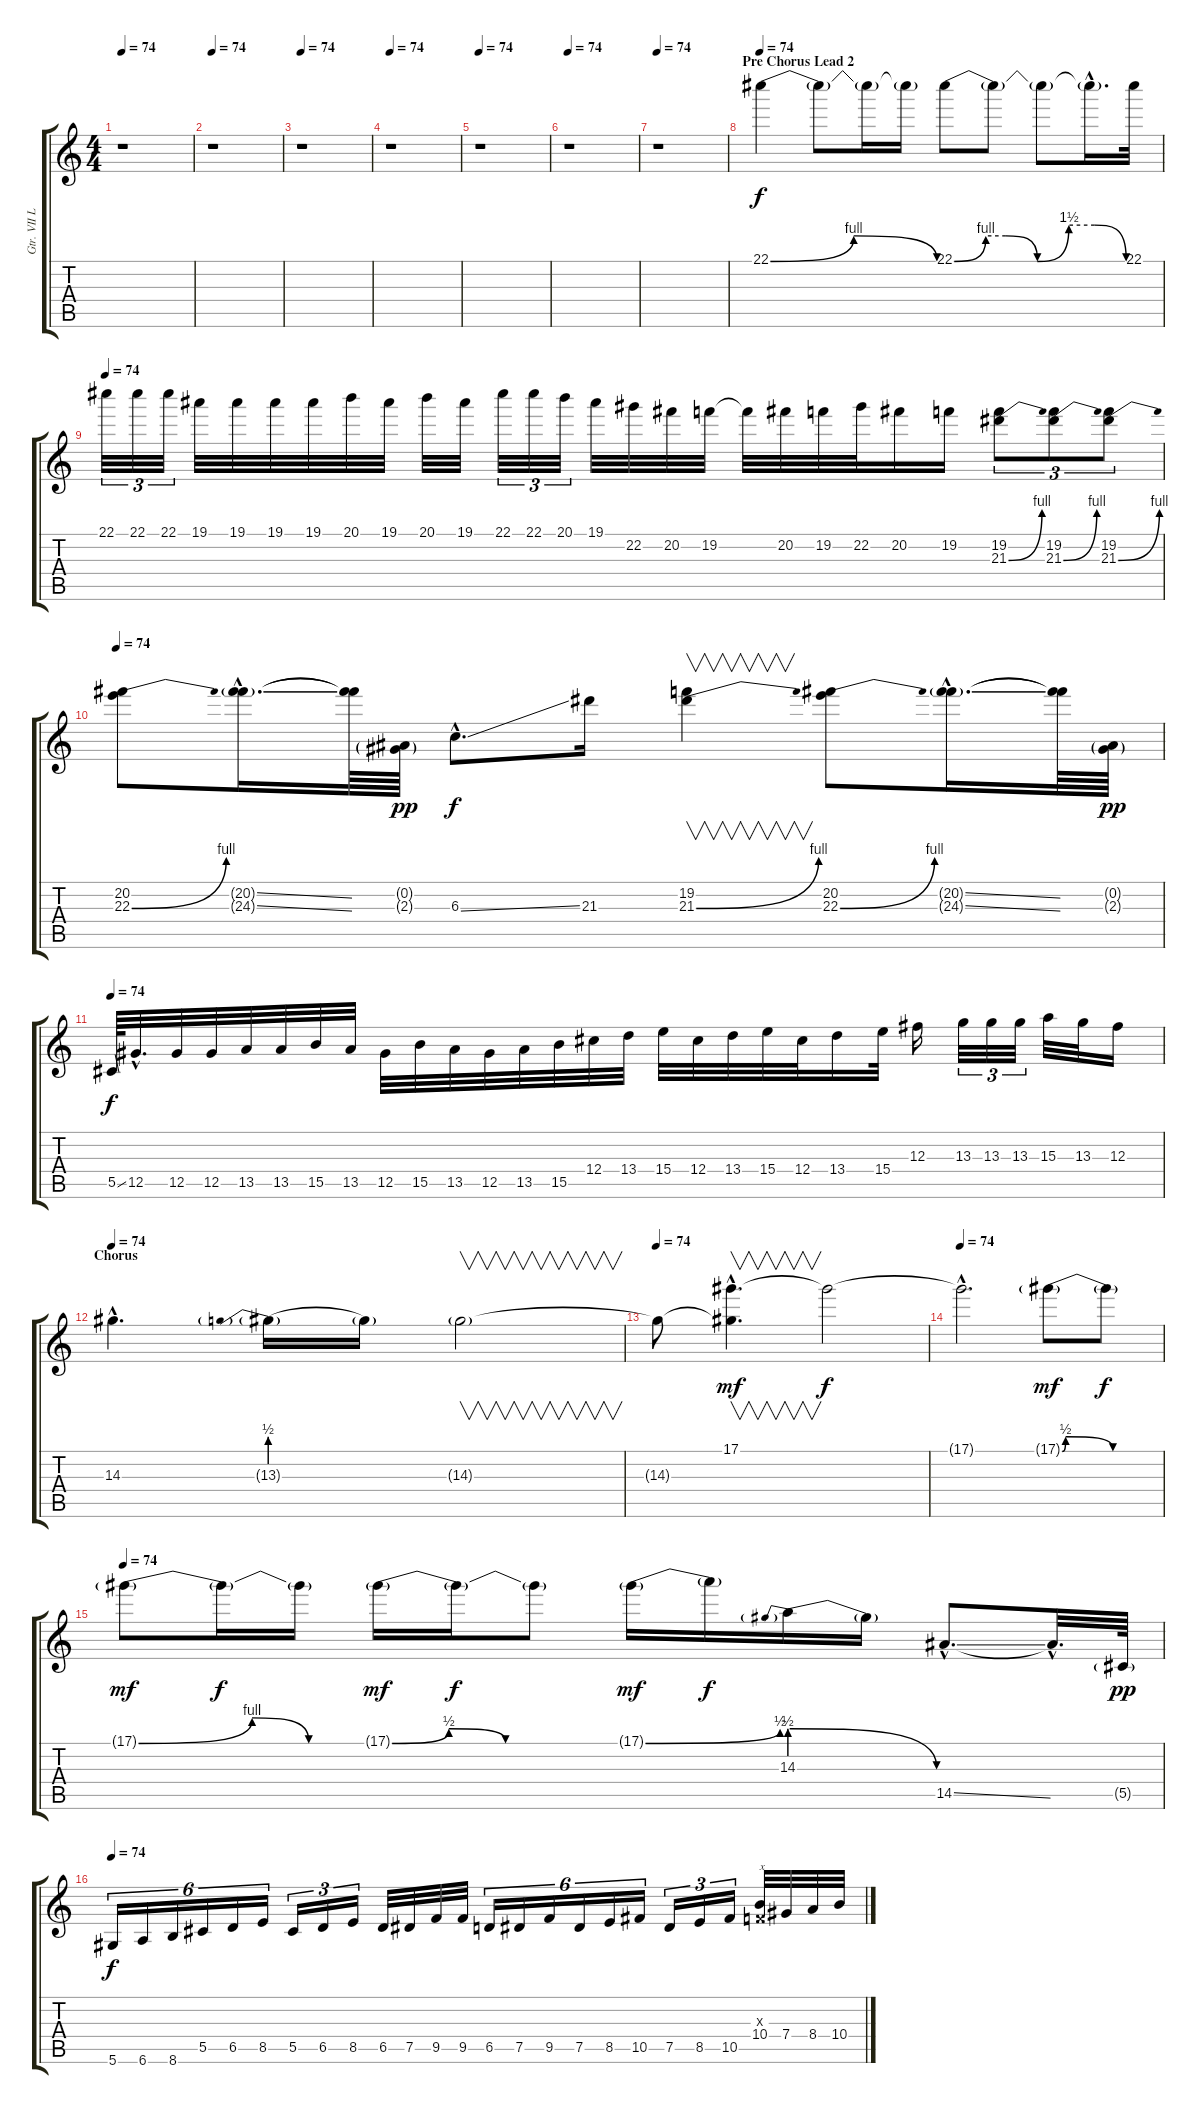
\track ("Gtr. VII Lead" "Gtr. VII L") {instrument overdrivenguitar}
\staff {score tabs}
\tuning (Eb4 Bb3 Gb3 Db3 Ab2 Eb2) {hide}
\ts (4 4)
\tempo 74
\clef g2
\ks c
r.1{dy pp} |
\tempo 74
r.1 |
\tempo 74
r.1 |
\tempo 74
r.1 |
\tempo 74
r.1 |
\tempo 74
r.1 |
\tempo 74
r.1 |
\section ("" "Pre Chorus Lead 2")
\tempo 74
22.1{be (bendrelease 0 0 30 4 53 4 60 0)}.4{dy f instrument overdrivenguitar} 22.1{t}.8 22.1{t}.16 22.1{t}.16 22.1{be (custom 0 0 11 4 18 4 29 0 40 6 49 6 60 0)}.8 22.1{t}.8 22.1{t}.8 22.1{hac t}.16{d} 22.1.32 |
\tempo 74
22.1.32{tu (3 2)} 22.1.32{tu (3 2)} 22.1.32{tu (3 2)} 19.1.32 19.1.32 19.1.32 19.1.32 20.1.32 19.1.32 20.1.32 19.1.32 22.1.32{tu (3 2)} 22.1.32{tu (3 2)} 20.1.32{tu (3 2)} 19.1.32 22.2.32 20.2.32 19.2.32 19.2{t}.32 20.2.32 19.2.32 22.2.32 20.2.16 19.2.16 (19.2 21.3{be (bend 0 0 60 4)}).8{tu (3 2)} (19.2 21.3{be (bend 0 0 60 4)}).8{tu (3 2)} (19.2 21.3{be (bend 0 0 60 4)}).8{tu (3 2)} |
\tempo 74
(20.2 22.3{be (bend 0 0 60 4)}).8 (20.2{ss g hac} 24.3{ss g hac}).16{d} (20.2{t} 24.3{t}).64 (0.2{g} 2.3{g}).64{dy pp} 6.3{ss hac}.8{d dy f} 21.3.16 (19.2 21.3{be (bend 0 0 60 4)}).4{v} (20.2 22.3{be (bend 0 0 60 4)}).8 (20.2{ss g hac} 24.3{ss g hac}).16{d} (20.2{t} 24.3{t}).64 (0.2{g} 2.3{g}).64{dy pp} |
\tempo 74
5.5{ss}.64{dy f} 12.5{hac}.32{d} 12.5.32 12.5.32 13.5.32 13.5.32 15.5.32 13.5.32 12.5.32 15.5.32 13.5.32 12.5.32 13.5.32 15.5.32 12.4.32 13.4.32 15.4.32 12.4.32 13.4.32 15.4.32 12.4.32 13.4.16 15.4.32 12.3.16 13.3.32{tu (3 2)} 13.3.32{tu (3 2)} 13.3.32{tu (3 2)} 15.3.32 13.3.32 12.3.16 |
\section ("" "Chorus")
\tempo 74
14.3{hac}.4{d} 13.3{be (prebend 0 2 60 2) g}.16 13.3{t}.16 14.3{g}.2{v} |
\tempo 74
14.3{t}.8 (17.1{hac} 14.3{hac t}).4{v d dy mf} 17.1{t}.2{dy f} |
\tempo 74
17.1{hac t}.2{d} 17.1{be (custom 0 0 2 2 30 0 60 0) g}.8{dy mf} 17.1{t}.8{dy f} |
\tempo 74
17.1{be (custom 0 0 30 4 45 0 60 0) g}.8{dy mf} 17.1{t}.16{dy f} 17.1{t}.16 17.1{be (custom 0 0 15 2 30 0 60 0) g}.16{dy mf} 17.1{t}.16{dy f} 17.1{t}.8 17.1{be (bend 0 0 60 2) g}.16{dy mf} 17.1{t}.16{dy f} 14.3{be (prebendrelease 0 2 60 0)}.16 14.3{t}.16 14.5{ss hac}.8{d} 14.5{hac t}.32{d} 5.5{g}.64{dy pp} |
\tempo 74
5.6.16{tu (6 4) dy f} 6.6.16{tu (6 4)} 8.6.16{tu (6 4)} 5.5.16{tu (6 4)} 6.5.16{tu (6 4)} 8.5.16{tu (6 4)} 5.5.16{tu (3 2)} 6.5.16{tu (3 2)} 8.5.16{tu (3 2)} 6.5.32 7.5.32 9.5.32 9.5.32 6.5.16{tu (6 4)} 7.5.16{tu (6 4)} 9.5.16{tu (6 4)} 7.5.16{tu (6 4)} 8.5.16{tu (6 4)} 10.5.16{tu (6 4)} 7.5.16{tu (3 2)} 8.5.16{tu (3 2)} 10.5.16{tu (3 2)} (-1.3{x} 10.4).32{txt "x"} 7.4.32 8.4.32 10.4.32
